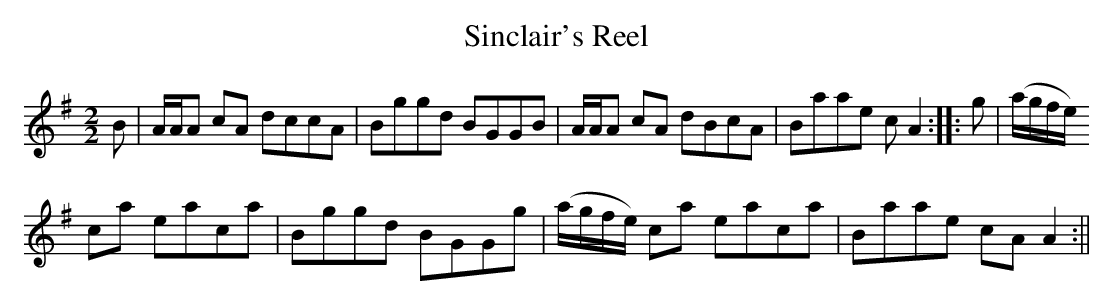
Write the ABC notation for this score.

X:1
T:Sinclair's Reel
M:2/2
L:1/8
K:G Major
B|A/2A/2A cA dccA|Bggd BGGB|A/2A/2A cA dBcA|Baae cA2:||:g|(a/2g/2f/2e/2)
ca eaca|Bggd BGGg|(a/2g/2f/2e/2) ca eaca|Baae cAA2:||
